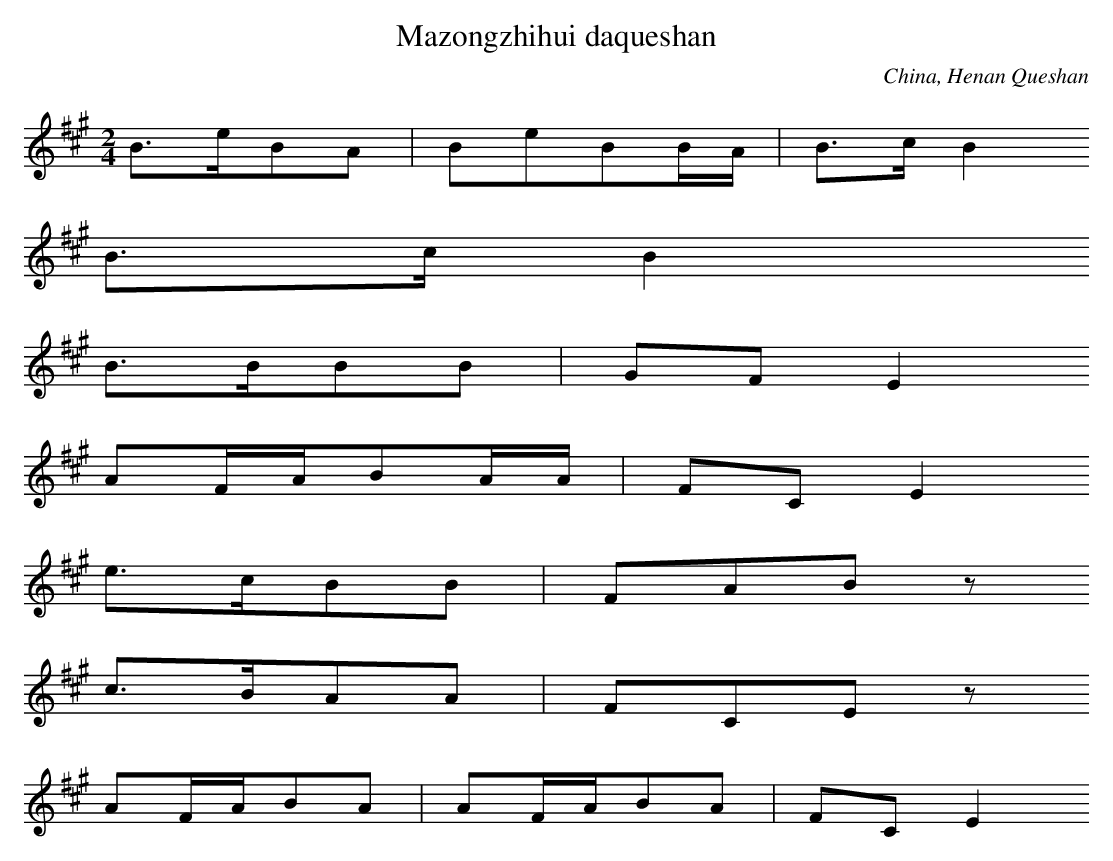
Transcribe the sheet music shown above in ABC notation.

X:1
T: Mazongzhihui daqueshan
O: China, Henan Queshan
M: 2/4
L: 1/16
K: A
B3eB2A2 | B2e2B2BA | B3cB4
B3cB4
B3BB2B2 | G2F2E4
A2FAB2AA | F2C2E4
e3cB2B2 | F2A2B2z2
c3BA2A2 | F2C2E2z2
A2FAB2A2 | A2FAB2A2 | F2C2E4
